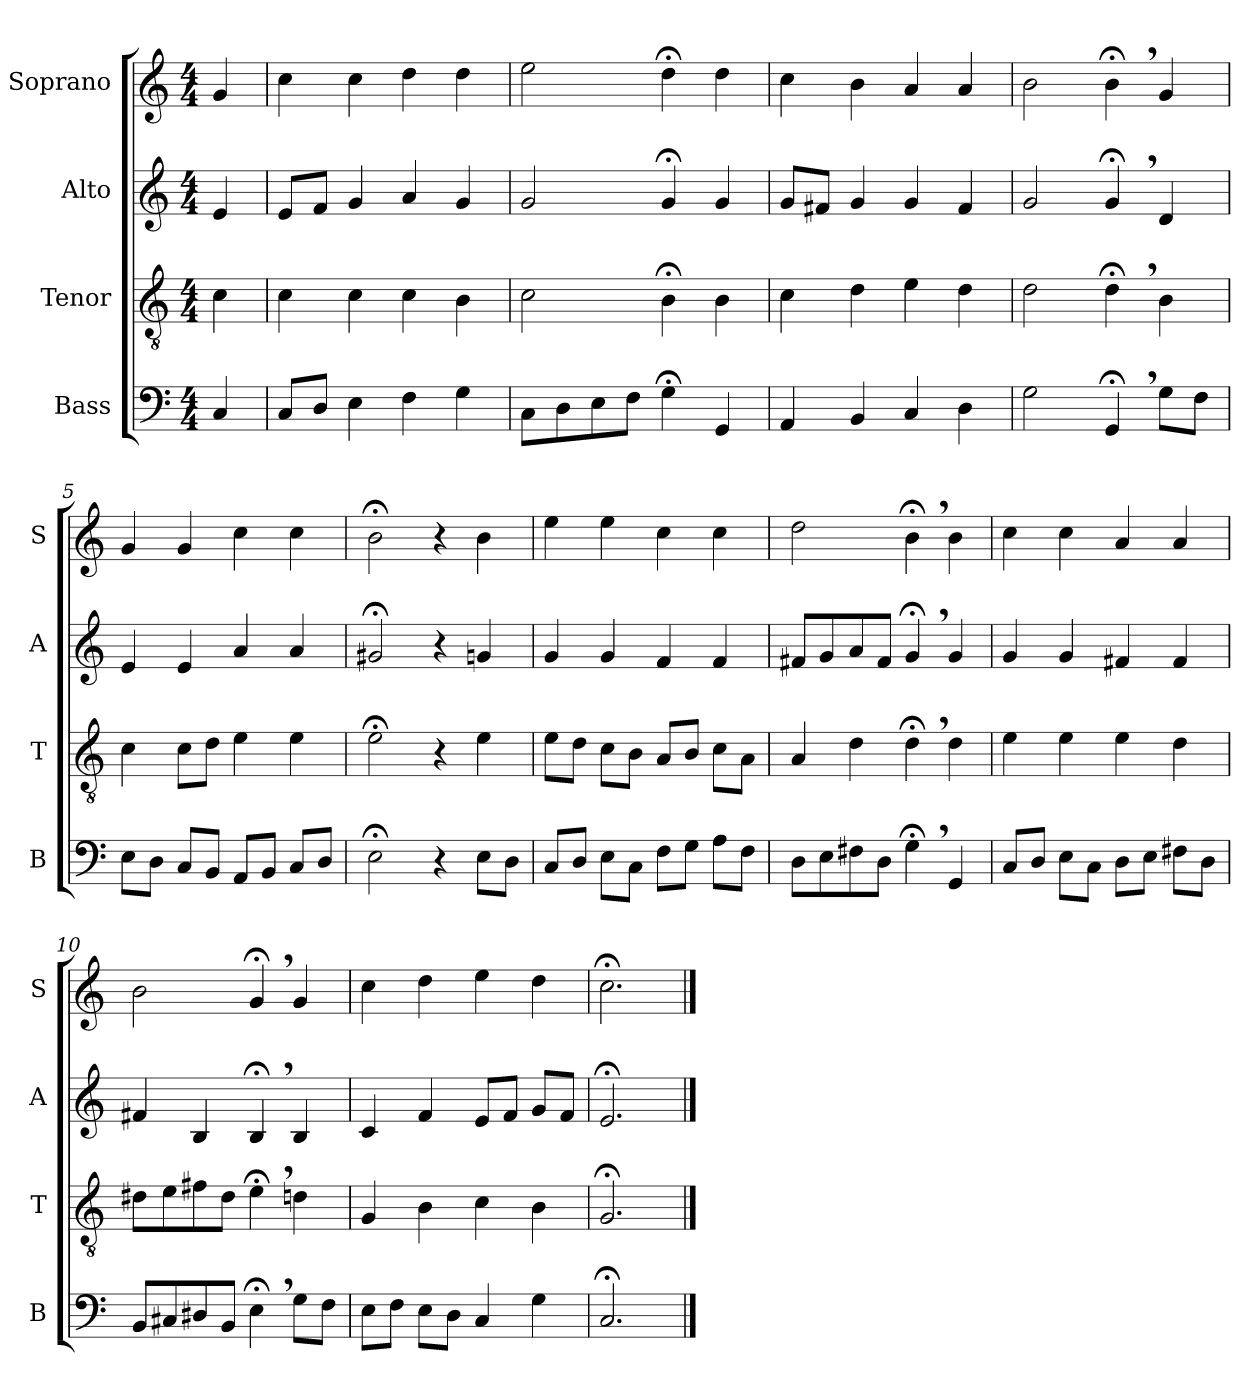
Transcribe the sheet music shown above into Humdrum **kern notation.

**kern	**kern	**kern	**kern
*part4	*part3	*part2	*part1
*staff4	*staff3	*staff2	*staff1
*I"Bass	*I"Tenor	*I"Alto	*I"Soprano
*I'B	*I'T	*I'A	*I'S
*clefF4	*clefGv2	*clefG2	*clefG2
*k[]	*k[]	*k[]	*k[]
*M4/4	*M4/4	*M4/4	*M4/4
=	=	=	=
4C/	4c\	4e/	4g/
=1	=1	=1	=1
8C/L	4c\	8e/L	4cc\
8D/J	.	8f/J	.
4E\	4c\	4g/	4cc\
4F\	4c\	4a/	4dd\
4G\	4B\	4g/	4dd\
=2	=2	=2	=2
8C\L	2c\	2g/	2ee\
8D\	.	.	.
8E\	.	.	.
8F\J	.	.	.
4G;<\	4B;<\	4g;</	4dd;<\
4GG/	4B\	4g/	4dd\
=3	=3	=3	=3
4AA/	4c\	8g/L	4cc\
.	.	8f#X/J	.
4BB/	4d\	4g/	4b\
4C/	4e\	4g/	4a/
4D\	4d\	4f#/	4a/
=4	=4	=4	=4
2G\	2d\	2g/	2b\
4GG;<,/	4d;<,\	4g;<,/	4b;<,\
8G\L	4B\	4d/	4g/
8F\J	.	.	.
=5	=5	=5	=5
8E\L	4c\	4e/	4g/
8D\J	.	.	.
8C/L	8c\L	4e/	4g/
8BB/J	8d\J	.	.
8AA/L	4e\	4a/	4cc\
8BB/J	.	.	.
8C/L	4e\	4a/	4cc\
8D/J	.	.	.
=6	=6	=6	=6
2E;<\	2e;<\	2g#X;</	2b;<\
4r	4r	4r	4r
8E\L	4e\	4gn/	4b\
8D\J	.	.	.
=7	=7	=7	=7
8C/L	8e\L	4g/	4ee\
8D/J	8d\J	.	.
8E\L	8c\L	4g/	4ee\
8C\J	8B\J	.	.
8F\L	8A/L	4f/	4cc\
8G\J	8B/J	.	.
8A\L	8c\L	4f/	4cc\
8F\J	8A\J	.	.
=8	=8	=8	=8
8D\L	4A/	8f#X/L	2dd\
8E\	.	8g/	.
8F#X\	4d\	8a/	.
8D\J	.	8f#/J	.
4G;<,\	4d;<,\	4g;<,/	4b;<,\
4GG/	4d\	4g/	4b\
=9	=9	=9	=9
8C/L	4e\	4g/	4cc\
8D/J	.	.	.
8E\L	4e\	4g/	4cc\
8C\J	.	.	.
8D\L	4e\	4f#X/	4a/
8E\J	.	.	.
8F#X\L	4d\	4f#/	4a/
8D\J	.	.	.
=10	=10	=10	=10
8BB/L	8d#X\L	4f#X/	2b\
8C#X/	8e\	.	.
8D#X/	8f#X\	4B/	.
8BB/J	8d#\J	.	.
4E;<,\	4e;<,\	4B;<,/	4g;<,/
8G\L	4dn\	4B/	4g/
8F\J	.	.	.
=11	=11	=11	=11
8E\L	4G/	4c/	4cc\
8F\J	.	.	.
8E\L	4B\	4f/	4dd\
8D\J	.	.	.
4C/	4c\	8e/L	4ee\
.	.	8f/J	.
4G\	4B\	8g/L	4dd\
.	.	8f/J	.
=12	=12	=12	=12
2.C;</	2.G;</	2.e;</	2.cc;<\
==	==	==	==
*-	*-	*-	*-
